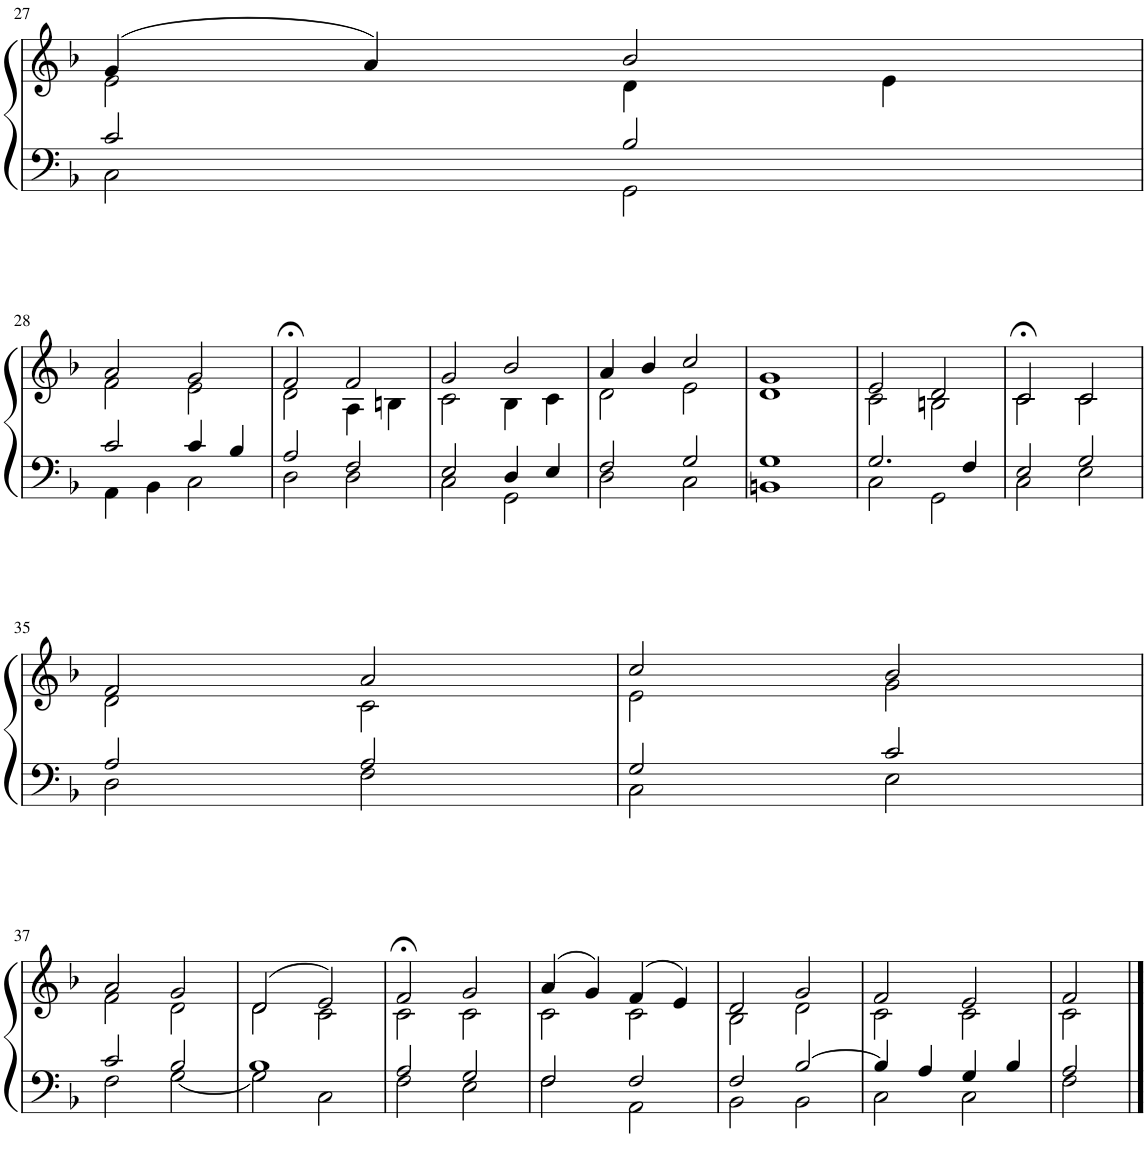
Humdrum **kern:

**kern	**kern
*part1	*part1
*staff2	*staff1
*I"Piano	*
*I'Pno.	*
!!LO:PB:g=z
*clefF4	*clefG2
*k[b-]	*k[b-]
*M4/4	*M4/4
*met(c)	*met(c)
=27	=27
*^	*^
2c/	2C\	(4g/	2e\
.	.	4a/)	.
2B-/	2GG\	2b-/	4d\
.	.	.	4e\
!!LO:LB:g=z	!!
=28	=28	=28	=28
2c/	4AA\	2a/	2f\
.	4BB-\	.	.
4c/	2C\	2g/	2e\
4B-/	.	.	.
=29	=29	=29	=29
2A/	2D\	2f;</	2d\
2F/	2D\	2f/	4A\
.	.	.	4Bn\
=30	=30	=30	=30
2E/	2C\	2g/	2c\
4D/	2GG\	2b-/	4B-\
4E/	.	.	4c\
=31	=31	=31	=31
2F/	2D\	4a/	2d\
.	.	4b-/	.
2G/	2C\	2cc/	2e\
=32	=32	=32	=32
1G	1BBn	1g	1d
=33	=33	=33	=33
2.G/	2C\	2e/	2c\
.	2GG\	2d/	2Bn\
4F/	.	.	.
=34	=34	=34	=34
2E/	2C\	2c;</	2c\
2G/	2E\	2c/	2c\
!!LO:LB:g=z	!!
=35	=35	=35	=35
2A/	2D\	2f/	2d\
2A/	2F\	2a/	2c\
=36	=36	=36	=36
2G/	2C\	2cc/	2e\
2c/	2E\	2b-/	2g\
!!LO:LB:g=z	!!
=37	=37	=37	=37
2c/	2F\	2a/	2f\
2B-/	[2G\	2g/	2d\
=38	=38	=38	=38
1B-	2G\]	(2d/	2d\
.	2C\	2e/)	2c\
=39	=39	=39	=39
2A/	2F\	2f;</	2c\
2G/	2E\	2g/	2c\
=40	=40	=40	=40
2F/	2F\	(4a/	2c\
.	.	4g/)	.
2F/	2AA\	(4f/	2c\
.	.	4e/)	.
=41	=41	=41	=41
2F/	2BB-\	2d/	2B-\
[2B-/	2BB-\	2g/	2d\
=42	=42	=42	=42
4B-/]	2C\	2f/	2c\
4A/	.	.	.
4G/	2C\	2e/	2c\
4B-/	.	.	.
=43	=43	=43	=43
2A/	2F\	2f/	2c\
*v	*v	*	*
*	*v	*v
==	==
*-	*-
